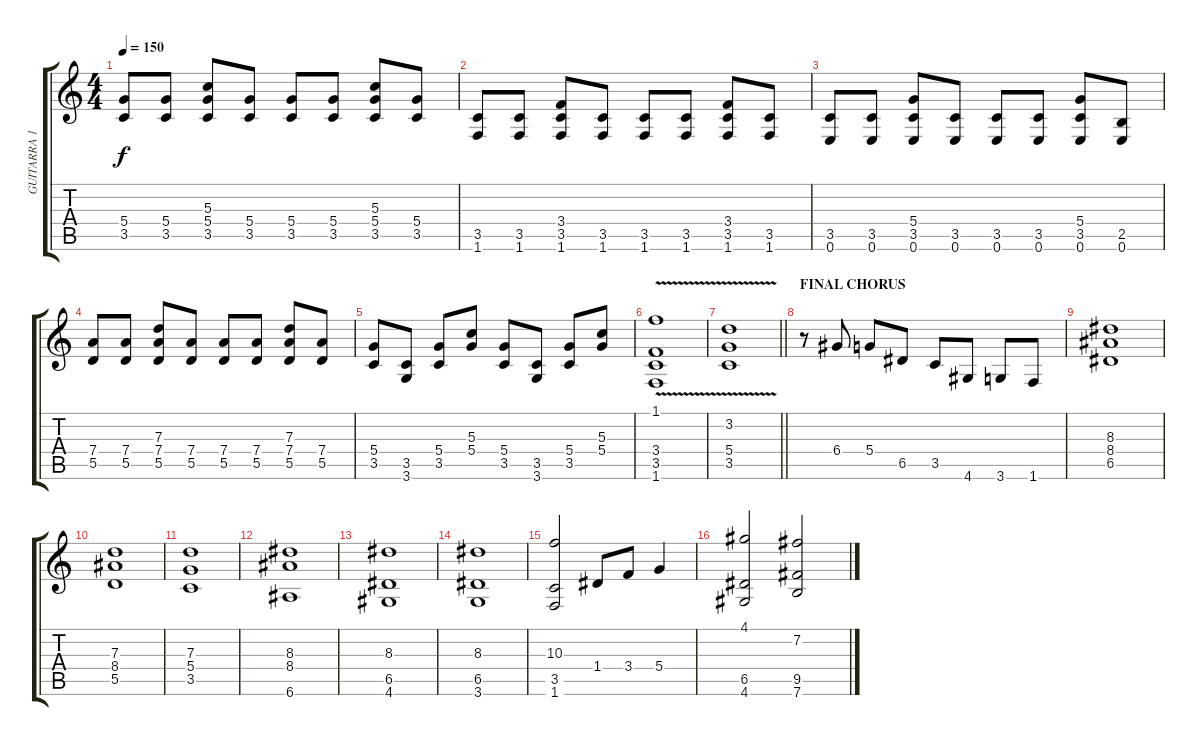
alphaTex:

\track ("GUITARRA 1y2" "GUITARRA 1") {instrument overdrivenguitar}
\staff {score tabs}
\tuning (E4 B3 G3 D3 A2 E2) {hide}
\ts (4 4)
\tempo 150
\clef g2
\ks c
(5.4 3.5).8{dy f} (5.4 3.5).8 (5.3 5.4 3.5).8 (5.4 3.5).8 (5.4 3.5).8 (5.4 3.5).8 (5.3 5.4 3.5).8 (5.4 3.5).8 |
(3.5 1.6).8 (3.5 1.6).8 (3.4 3.5 1.6).8 (3.5 1.6).8 (3.5 1.6).8 (3.5 1.6).8 (3.4 3.5 1.6).8 (3.5 1.6).8 |
(3.5 0.6).8 (3.5 0.6).8 (5.4 3.5 0.6).8 (3.5 0.6).8 (3.5 0.6).8 (3.5 0.6).8 (5.4 3.5 0.6).8 (2.5 0.6).8 |
(7.4 5.5).8 (7.4 5.5).8 (7.3 7.4 5.5).8 (7.4 5.5).8 (7.4 5.5).8 (7.4 5.5).8 (7.3 7.4 5.5).8 (7.4 5.5).8 |
(5.4 3.5).8 (3.5 3.6).8 (5.4 3.5).8 (5.3 5.4).8 (5.4 3.5).8 (3.5 3.6).8 (5.4 3.5).8 (5.3 5.4).8 |
(1.1{v} 3.4 3.5 1.6).1 |
\barLineRight lightlight
(3.2{v} 5.4 3.5).1 |
\section ("" "FINAL CHORUS")
r.8 6.4.8 5.4.8 6.5.8 3.5.8 4.6.8 3.6.8 1.6.8 |
(8.3 8.4 6.5).1 |
(7.3 8.4 5.5).1 |
(7.3 5.4 3.5).1 |
(8.3 8.4 6.6).1 |
(8.3 6.5 4.6).1 |
(8.3 6.5 3.6).1 |
(10.3 3.5 1.6).2 1.4.8 3.4.8 5.4.4 |
(4.1 6.5 4.6).2 (7.2 9.5 7.6).2
